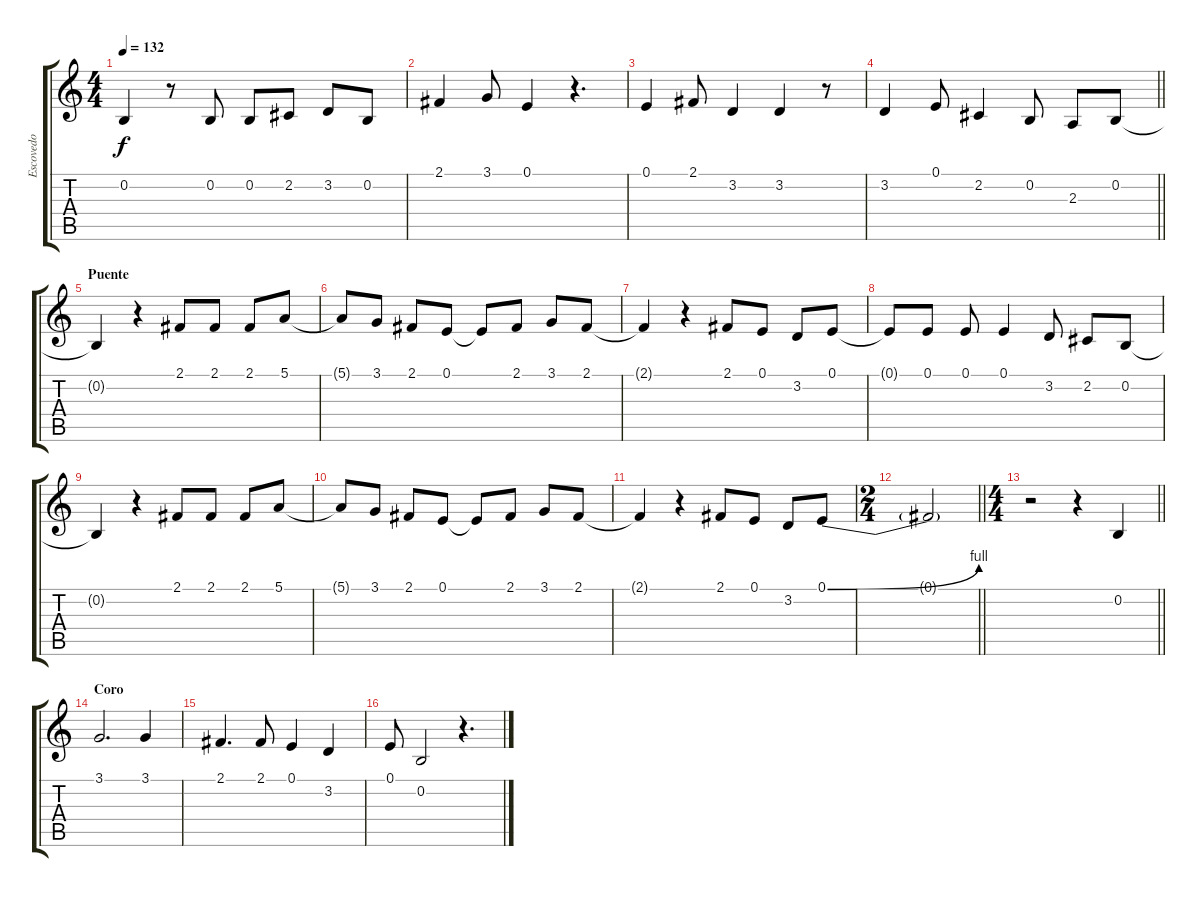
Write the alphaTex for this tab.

\track ("Escovedo" "Escovedo") {instrument lead2sawtooth}
\staff {score tabs}
\tuning (E4 B3 G3 D3 A2 E2) {hide}
\ts (4 4)
\tempo 132
\clef g2
\ks c
0.2.4{dy f} r.8 0.2.8 0.2.8 2.2.8 3.2.8 0.2.8 |
2.1.4 3.1.8 0.1.4 r.4{d} |
0.1.4 2.1.8 3.2.4 3.2.4 r.8 |
\barLineRight lightlight
3.2.4 0.1.8 2.2.4 0.2.8 2.3.8 0.2.8 |
\section ("" "Puente")
0.2{t}.4 r.4 2.1.8 2.1.8 2.1.8 5.1.8 |
5.1{t}.8 3.1.8 2.1.8 0.1.8 0.1{t}.8 2.1.8 3.1.8 2.1.8 |
2.1{t}.4 r.4 2.1.8 0.1.8 3.2.8 0.1.8 |
0.1{t}.8 0.1.8 0.1.8 0.1.4 3.2.8 2.2.8 0.2.8 |
0.2{t}.4 r.4 2.1.8 2.1.8 2.1.8 5.1.8 |
5.1{t}.8 3.1.8 2.1.8 0.1.8 0.1{t}.8 2.1.8 3.1.8 2.1.8 |
2.1{t}.4 r.4 2.1.8 0.1.8 3.2.8 0.1{be (bend 0 0 60 4)}.8 |
\ts (2 4)
\barLineRight lightlight
0.1{t}.2 |
\ts (4 4)
\barLineRight lightlight
r.2 r.4 0.2.4 |
\section ("" "Coro")
3.1.2{d} 3.1.4 |
2.1.4{d} 2.1.8 0.1.4 3.2.4 |
0.1.8 0.2.2 r.4{d}
